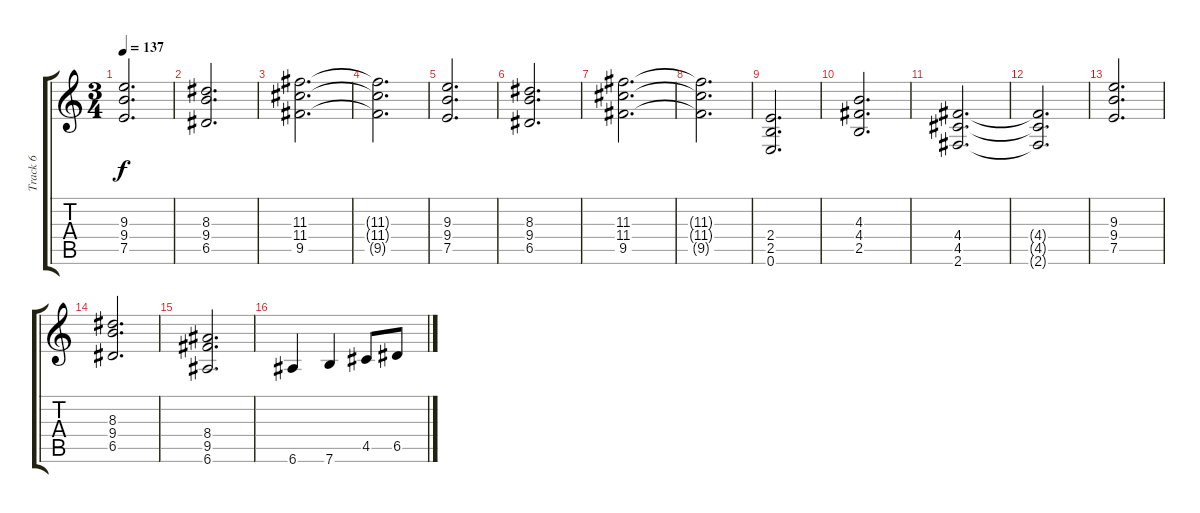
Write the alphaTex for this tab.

\track ("Track 6" "Track 6") {instrument distortionguitar}
\staff {score tabs}
\tuning (E4 B3 G3 D3 A2 E2) {hide}
\ts (3 4)
\tempo 137
\clef g2
\ks c
(9.3 9.4 7.5).2{d dy f} |
(8.3 9.4 6.5).2{d} |
(11.3 11.4 9.5).2{d} |
(11.3{t} 11.4{t} 9.5{t}).2{d} |
(9.3 9.4 7.5).2{d} |
(8.3 9.4 6.5).2{d} |
(11.3 11.4 9.5).2{d} |
(11.3{t} 11.4{t} 9.5{t}).2{d} |
(2.4 2.5 0.6).2{d} |
(4.3 4.4 2.5).2{d} |
(4.4 4.5 2.6).2{d} |
(4.4{t} 4.5{t} 2.6{t}).2{d} |
(9.3 9.4 7.5).2{d} |
(8.3 9.4 6.5).2{d} |
(8.4 9.5 6.6).2{d} |
6.6.4 7.6.4 4.5.8 6.5.8
